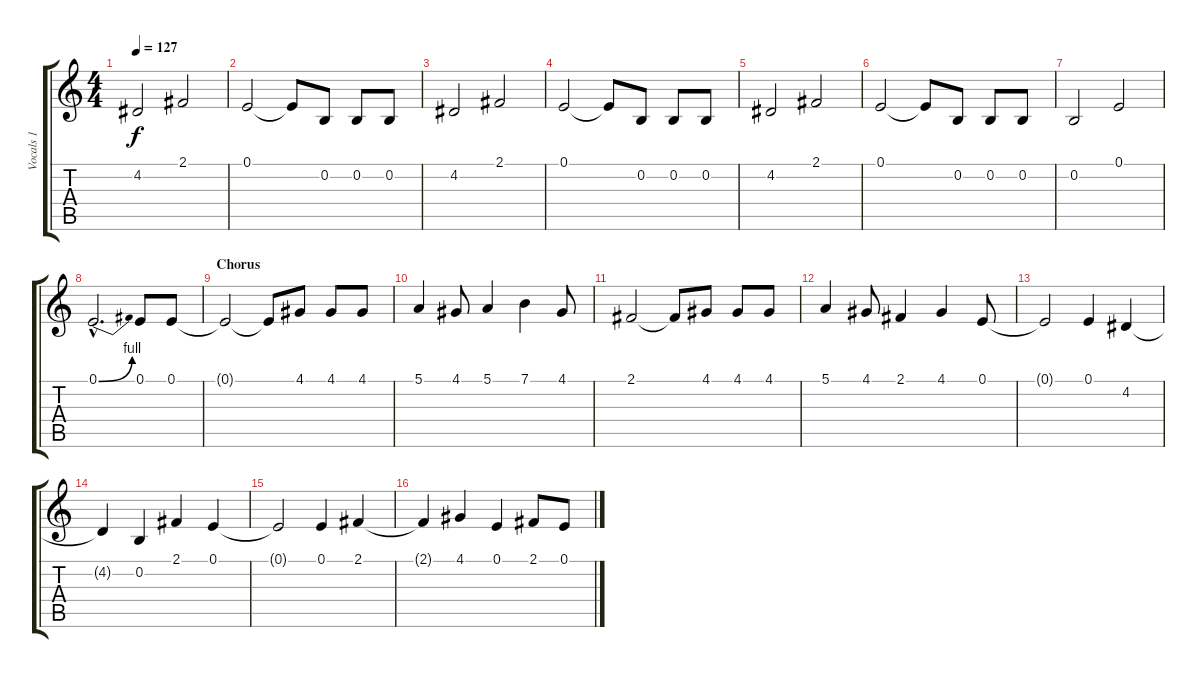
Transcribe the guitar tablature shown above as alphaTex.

\track ("Vocals 1" "Vocals 1") {instrument cello}
\staff {score tabs}
\tuning (E4 B3 G3 D3 A2 E2) {hide}
\ts (4 4)
\tempo 127
\clef g2
\ks c
4.2.2{dy f} 2.1.2 |
0.1.2 0.1{t}.8 0.2.8 0.2.8 0.2.8 |
4.2.2 2.1.2 |
0.1.2 0.1{t}.8 0.2.8 0.2.8 0.2.8 |
4.2.2 2.1.2 |
0.1.2 0.1{t}.8 0.2.8 0.2.8 0.2.8 |
0.2.2 0.1.2 |
0.1{be (bend 0 0 60 4) hac}.2{d} 0.1.8 0.1.8 |
\section ("" "Chorus")
0.1{t}.2 0.1{t}.8 4.1.8 4.1.8 4.1.8 |
5.1.4 4.1.8 5.1.4 7.1.4 4.1.8 |
2.1.2 2.1{t}.8 4.1.8 4.1.8 4.1.8 |
5.1.4 4.1.8 2.1.4 4.1.4 0.1.8 |
0.1{t}.2 0.1.4 4.2.4 |
4.2{t}.4 0.2.4 2.1.4 0.1.4 |
0.1{t}.2 0.1.4 2.1.4 |
2.1{t}.4 4.1.4 0.1.4 2.1.8 0.1.8
